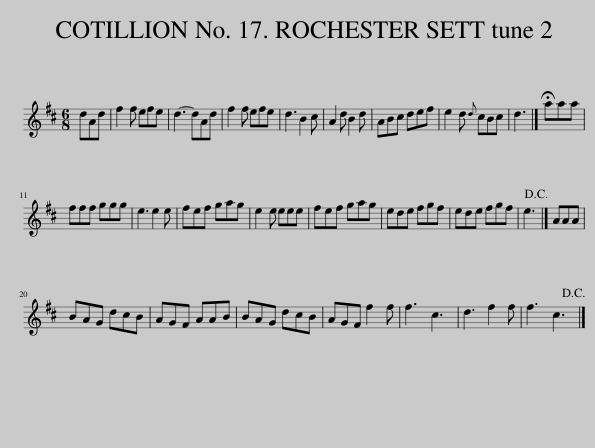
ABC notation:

X:1
L:1/8
M:6/8
I:linebreak $
K:D
V:1 treble
V:1
 dAd | f2 f efe | d3- dAd | f2 f efe | d3 B2 c | %5
 A2 d B2 d | ABc def | e2 d{d} cBc | d3 |] !fermata!aaa |$ %10
 fff ggg | e3 e2 e | fef gag | e2 e eee | fef gag | %15
 ede fgf | ede fgf | e3!D.C.! |] AAA |$ BAG dcB | %20
 AGF AAB | BAG dcB | AGF f2 f | f3 c3 | d3 f2 f | %25
 f3 c3!D.C.! |] %26
